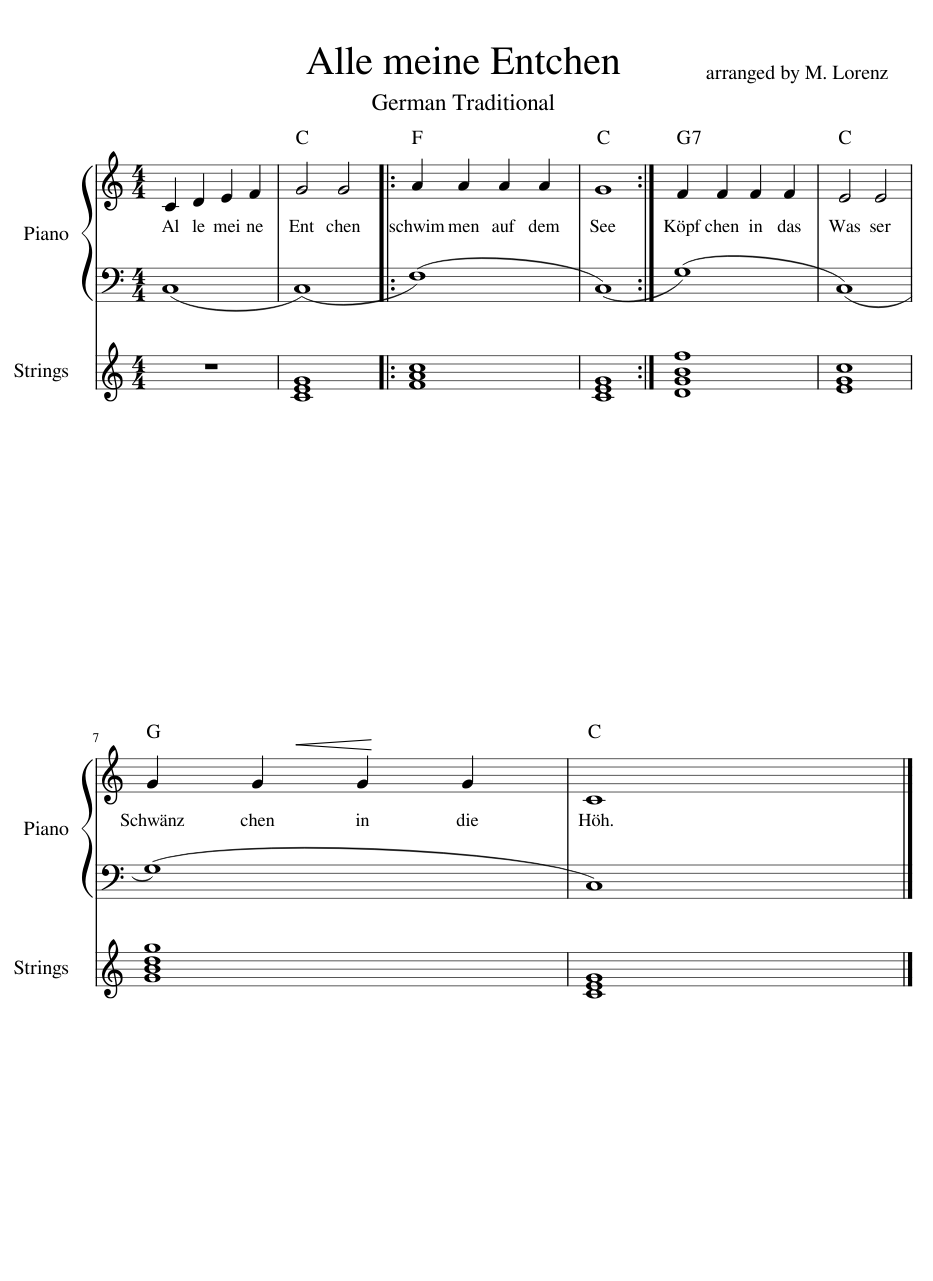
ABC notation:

X:1
%%score { 1 | 2 } 3
L:1/8
M:4/4
I:linebreak $
K:C
V:1 treble
V:2 bass
V:3 treble
V:1
 C2 D2 E2 F2 | G4 G4 |: A2 A2 A2 A2 | G8 :| F2 F2 F2 F2 | %5
 E4 E4 |$ G2 G2 G2 G2 | C8 |] %8
V:2
 (C,8 | (C,8) |: (F,8) | (C,8) :| (G,8) | %5
 (C,8) |$ (G,8) | C,8) |] %8
V:3
 z8 |!<(! [CEG]8!<)! |: [FAc]8 | [CEG]8 :| [DGBf]8 | %5
 [EGc]8 |$ [GBdg]8 | [CEG]8 |] %8
